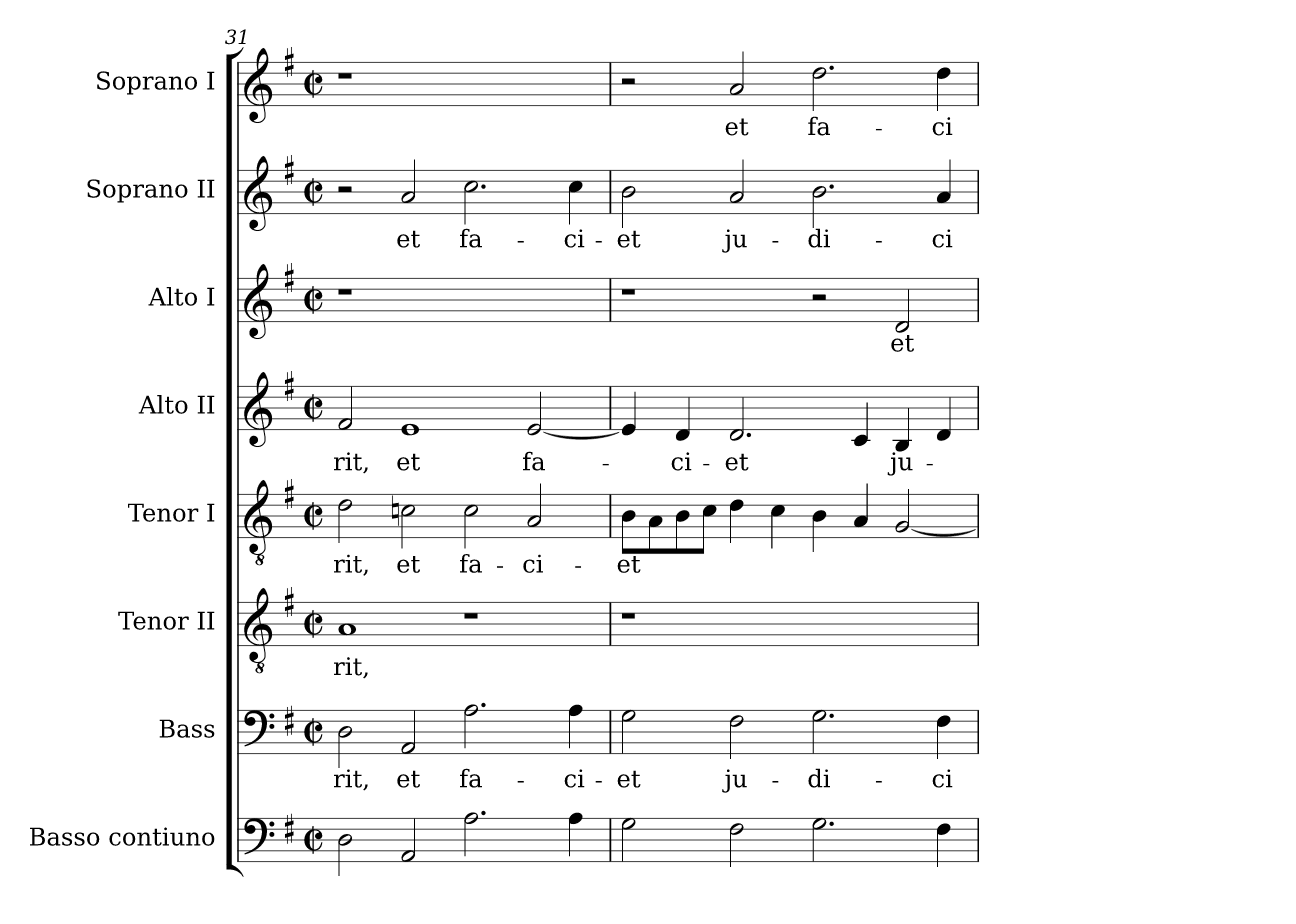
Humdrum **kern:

**kern	**kern	**text	**kern	**text	**kern	**text	**kern	**text	**kern	**text	**kern	**text	**kern	**text
*part8	*part7	*part7	*part6	*part6	*part5	*part5	*part4	*part4	*part3	*part3	*part2	*part2	*part1	*part1
*staff8	*staff7	*staff7	*staff6	*staff6	*staff5	*staff5	*staff4	*staff4	*staff3	*staff3	*staff2	*staff2	*staff1	*staff1
*I"Basso contiuno	*I"Bass	*	*I"Tenor II	*	*I"Tenor I	*	*I"Alto II	*	*I"Alto I	*	*I"Soprano II	*	*I"Soprano I	*
*	*I'B	*	*	*	*I'T	*	*	*	*I'A	*	*	*	*	*
*clefF4	*clefF4	*	*clefGv2	*	*clefGv2	*	*clefG2	*	*clefG2	*	*clefG2	*	*clefG2	*
*k[f#]	*k[f#]	*	*k[f#]	*	*k[f#]	*	*k[f#]	*	*k[f#]	*	*k[f#]	*	*k[f#]	*
*G:	*G:	*	*G:	*	*G:	*	*G:	*	*G:	*	*G:	*	*G:	*
*M2/2	*M2/2	*	*M2/2	*	*M2/2	*	*M2/2	*	*M2/2	*	*M2/2	*	*M2/2	*
*met(c|)	*met(c|)	*	*met(c|)	*	*met(c|)	*	*met(c|)	*	*met(c|)	*	*met(c|)	*	*met(c|)	*
=31	=31	=31	=31	=31	=31	=31	=31	=31	=31	=31	=31	=31	=31	=31
!	!	!LO:LY:b:color=#000000	!	!	!	!	!	!	!	!	!	!	!	!
!	!	!	!	!LO:LY:b:color=#000000	!	!	!	!	!	!	!	!	!	!
!	!	!	!	!	!	!LO:LY:b:color=#000000	!	!	!	!	!	!	!	!
!	!	!	!	!	!	!	!	!LO:LY:b:color=#000000	!LO:N:vis=1	!	!	!	!LO:N:vis=1	!
2Di\	2Di\	-rit,	1Ai	-rit,	2di\	-rit,	2f#i/	-rit,	1r	.	2r	.	1r	.
!	!	!LO:LY:b:color=#000000	!	!	!	!	!	!	!	!	!	!	!	!
!	!	!	!	!	!	!LO:LY:b:color=#000000	!	!	!	!	!	!	!	!
!	!	!	!	!	!	!	!	!LO:LY:b:color=#000000	!	!	!	!	!	!
!	!	!	!	!	!	!	!	!	!	!	!	!LO:LY:b:color=#000000	!	!
2AAi/	2AAi/	et	.	.	2cni\	et	1ei	et	.	.	2ai/	et	.	.
!	!	!LO:LY:b:color=#000000	!	!	!	!	!	!	!	!	!	!	!	!
!	!	!	!	!	!	!LO:LY:b:color=#000000	!	!	!	!	!	!	!	!
!	!	!	!	!	!	!	!	!	!	!	!	!LO:LY:b:color=#000000	!	!
2.Ai\	2.Ai\	fa-	1r	.	2ci\	fa-	.	.	1ryy	.	2.cci\	fa-	1ryy	.
!	!	!	!	!	!	!LO:LY:b:color=#000000	!	!	!	!	!	!	!	!
!	!	!	!	!	!	!	!	!LO:LY:b:color=#000000	!	!	!	!	!	!
.	.	.	.	.	2Ai/	-ci-	[<2ei/	fa-	.	.	.	.	.	.
!	!	!LO:LY:b:color=#000000	!	!	!	!	!	!	!	!	!	!	!	!
!	!	!	!	!	!	!	!	!	!	!	!	!LO:LY:b:color=#000000	!	!
4Ai\	4Ai\	-ci-	.	.	.	.	.	.	.	.	4cci\	-ci-	.	.
=32	=32	=32	=32	=32	=32	=32	=32	=32	=32	=32	=32	=32	=32	=32
!	!	!LO:LY:b:color=#000000	!LO:N:vis=1	!	!	!	!	!	!	!	!	!	!	!
!	!	!	!	!	!	!LO:LY:b:color=#000000	!	!	!	!	!	!	!	!
!	!	!	!	!	!	!	!	!	!	!	!	!LO:LY:b:color=#000000	!	!
2Gi\	2Gi\	-et	1r	.	8Bi\L	-et	4ei/]	.	1r	.	2bi\	-et	2r	.
.	.	.	.	.	8Ai\	.	.	.	.	.	.	.	.	.
!	!	!	!	!	!	!	!	!LO:LY:b:color=#000000	!	!	!	!	!	!
.	.	.	.	.	8Bi\	.	4di/	-ci-	.	.	.	.	.	.
.	.	.	.	.	8ci\J	.	.	.	.	.	.	.	.	.
!	!	!LO:LY:b:color=#000000	!	!	!	!	!	!	!	!	!	!	!	!
!	!	!	!	!	!	!	!	!LO:LY:b:color=#000000	!	!	!	!	!	!
!	!	!	!	!	!	!	!	!	!	!	!	!LO:LY:b:color=#000000	!	!
!	!	!	!	!	!	!	!	!	!	!	!	!	!	!LO:LY:b:color=#000000
2F#i\	2F#i\	ju-	.	.	4di\	.	2.di/	-et	.	.	2ai/	ju-	2ai/	et
.	.	.	.	.	4ci\	.	.	.	.	.	.	.	.	.
!	!	!LO:LY:b:color=#000000	!	!	!	!	!	!	!	!	!	!	!	!
!	!	!	!	!	!	!	!	!	!	!	!	!LO:LY:b:color=#000000	!	!
!	!	!	!	!	!	!	!	!	!	!	!	!	!	!LO:LY:b:color=#000000
2.Gi\	2.Gi\	-di-	1ryy	.	4Bi\	.	.	.	2r	.	2.bi\	-di-	2.ddi\	fa-
.	.	.	.	.	4Ai/	.	4ci/	.	.	.	.	.	.	.
!	!	!	!	!	!	!	!	!LO:LY:b:color=#000000	!	!	!	!	!	!
!	!	!	!	!	!	!	!	!	!	!LO:LY:b:color=#000000	!	!	!	!
.	.	.	.	.	[<2Gi/	.	4Bi/	ju-	2di/	et	.	.	.	.
!	!	!LO:LY:b:color=#000000	!	!	!	!	!	!	!	!	!	!	!	!
!	!	!	!	!	!	!	!	!	!	!	!	!LO:LY:b:color=#000000	!	!
!	!	!	!	!	!	!	!	!	!	!	!	!	!	!LO:LY:b:color=#000000
4F#i\	4F#i\	-ci-	.	.	.	.	4di/	.	.	.	4ai/	-ci-	4ddi\	-ci-
=	=	=	=	=	=	=	=	=	=	=	=	=	=	=
*-	*-	*-	*-	*-	*-	*-	*-	*-	*-	*-	*-	*-	*-	*-
